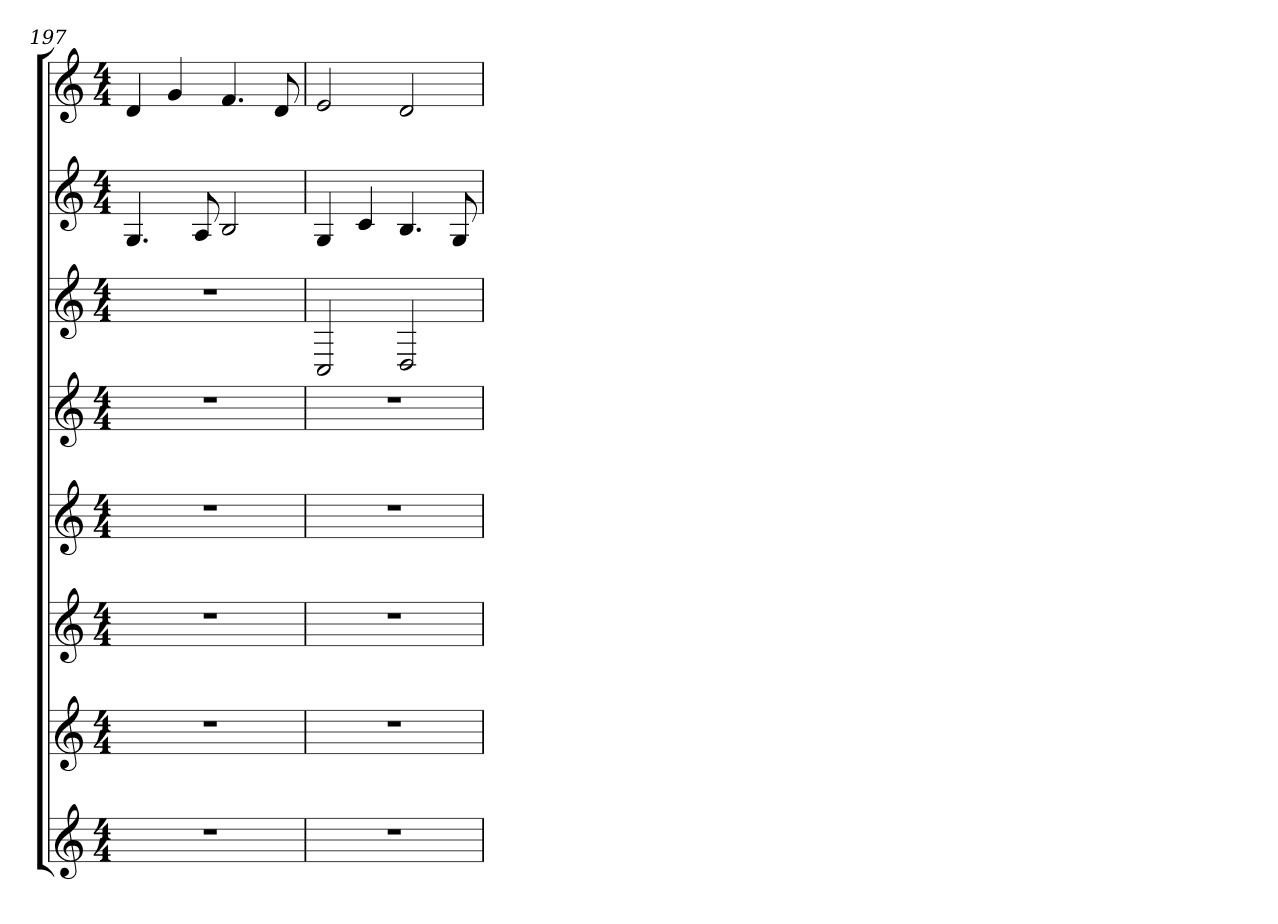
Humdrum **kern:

**kern	**kern	**kern	**kern	**kern	**kern	**kern	**kern
*part8	*part7	*part6	*part5	*part4	*part3	*part2	*part1
*staff8	*staff7	*staff6	*staff5	*staff4	*staff3	*staff2	*staff1
*clefG2	*clefG2	*clefG2	*clefG2	*clefG2	*clefG2	*clefG2	*clefG2
*k[]	*k[]	*k[]	*k[]	*k[]	*k[]	*k[]	*k[]
*M4/4	*M4/4	*M4/4	*M4/4	*M4/4	*M4/4	*M4/4	*M4/4
=197	=197	=197	=197	=197	=197	=197	=197
1r	1r	1r	1r	1r	1r	4.G/	4d/
.	.	.	.	.	.	.	4g/
.	.	.	.	.	.	8A/	.
.	.	.	.	.	.	2B/	4.f/
.	.	.	.	.	.	.	8d/
=198	=198	=198	=198	=198	=198	=198	=198
1r	1r	1r	1r	1r	2C/	4G/	2e/
.	.	.	.	.	.	4c/	.
.	.	.	.	.	2D/	4.B/	2d/
.	.	.	.	.	.	8G/	.
=	=	=	=	=	=	=	=
*-	*-	*-	*-	*-	*-	*-	*-
